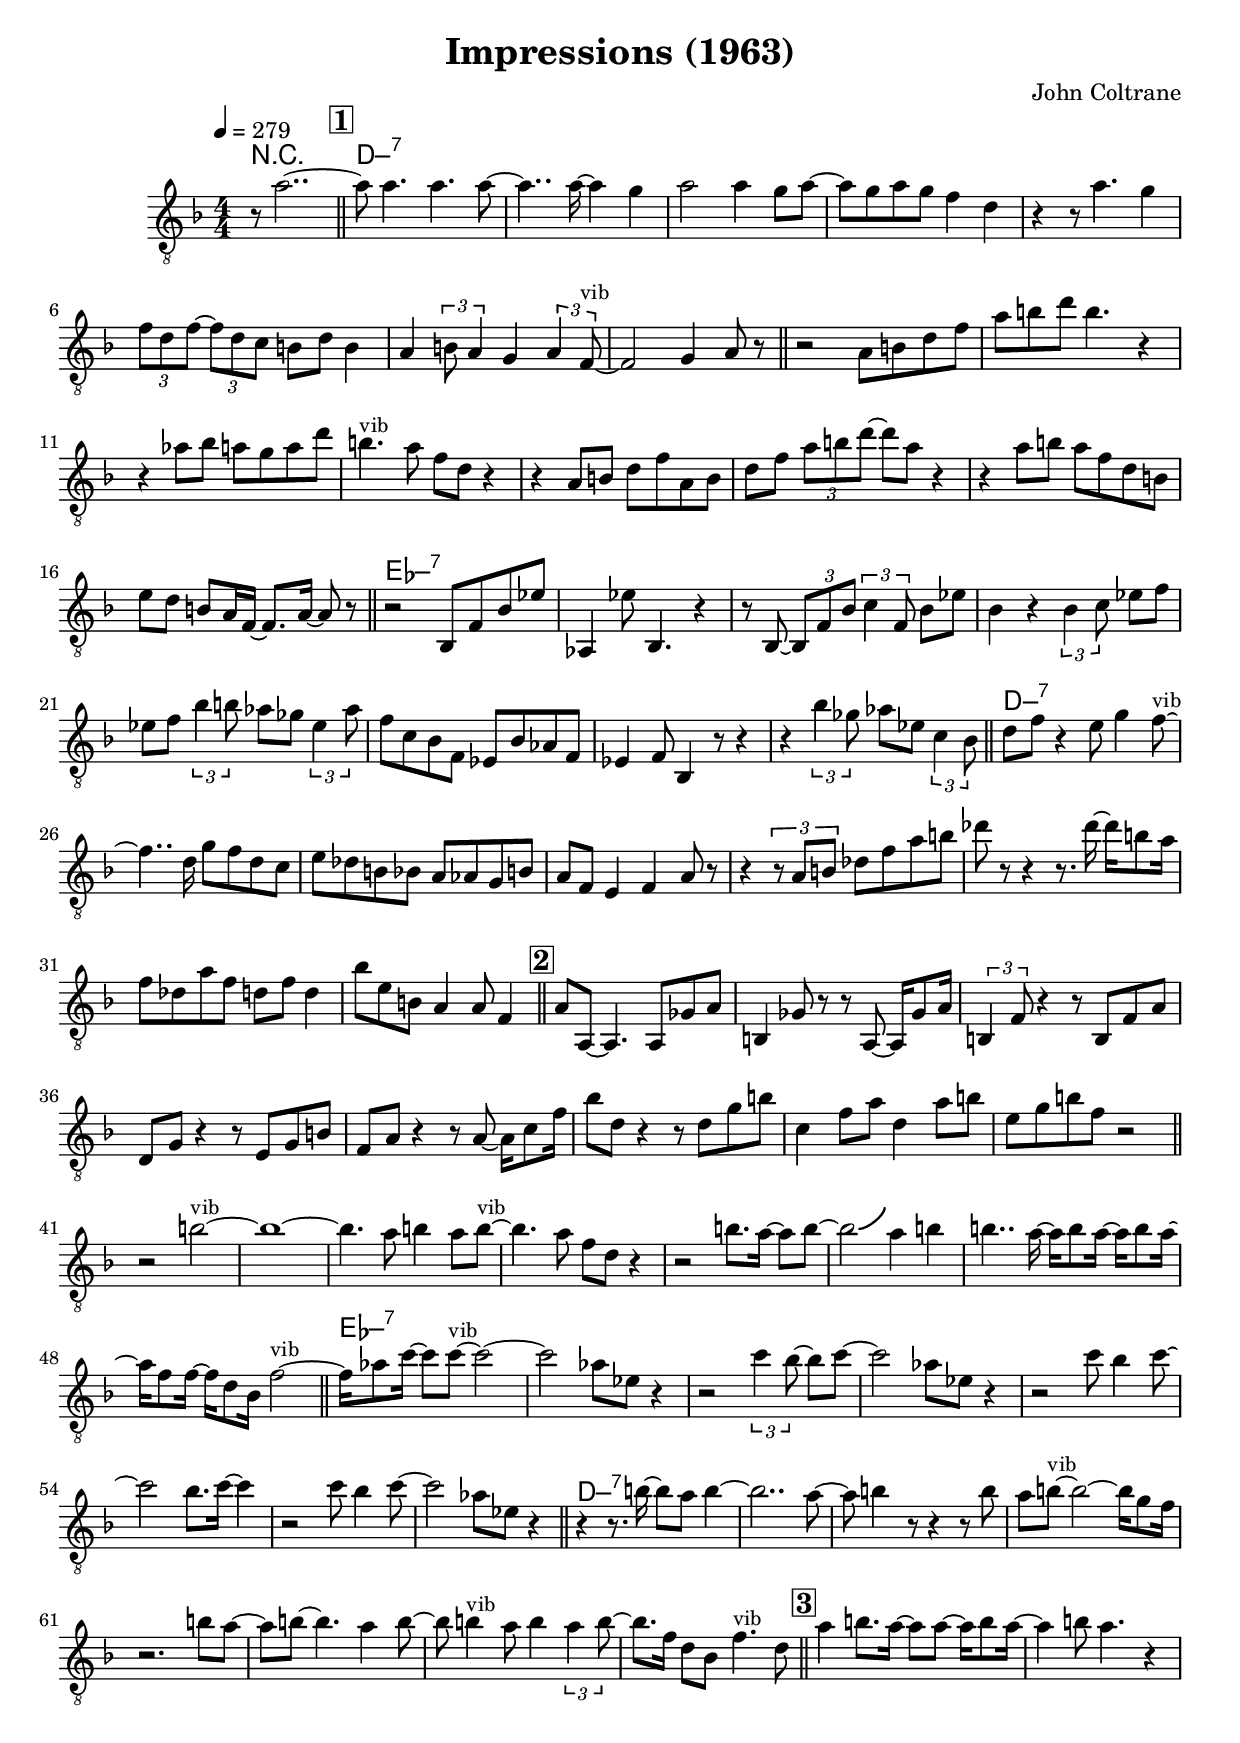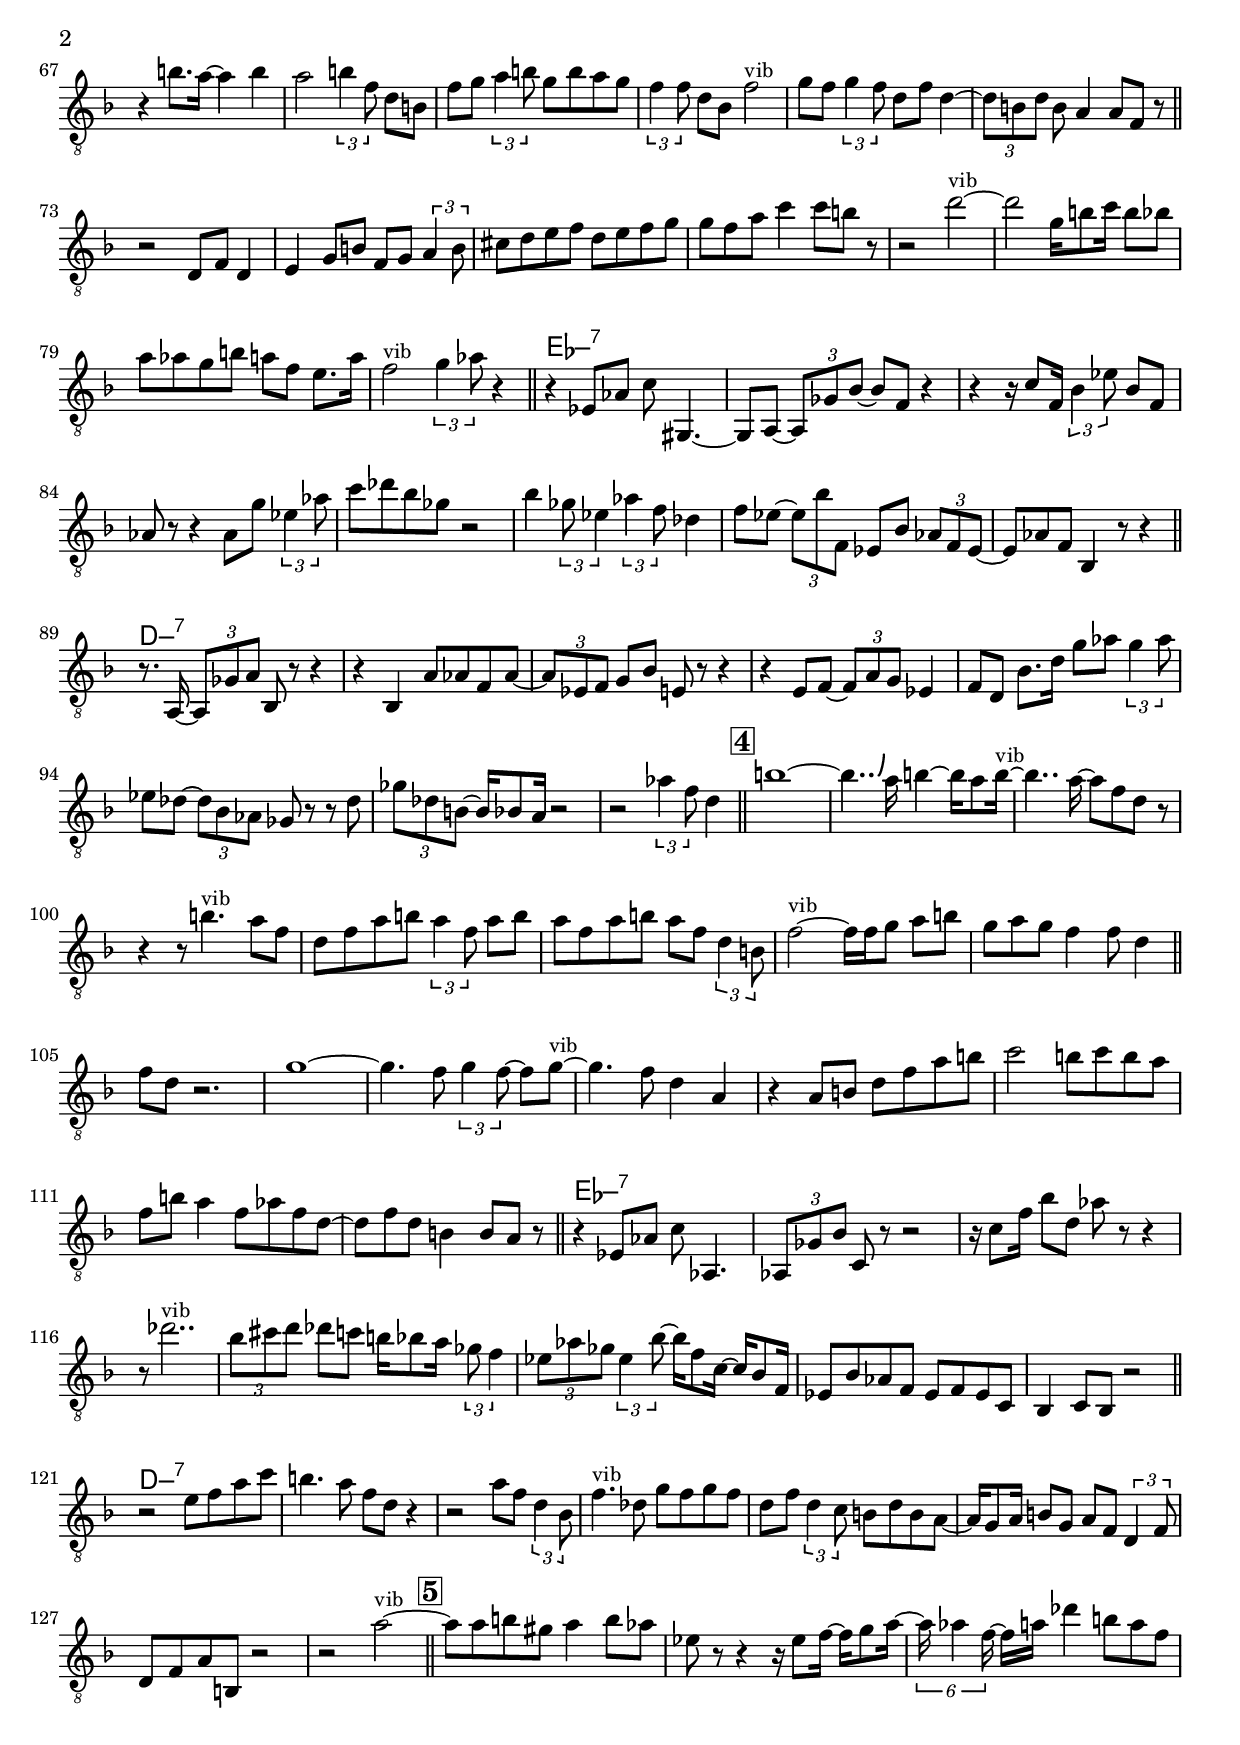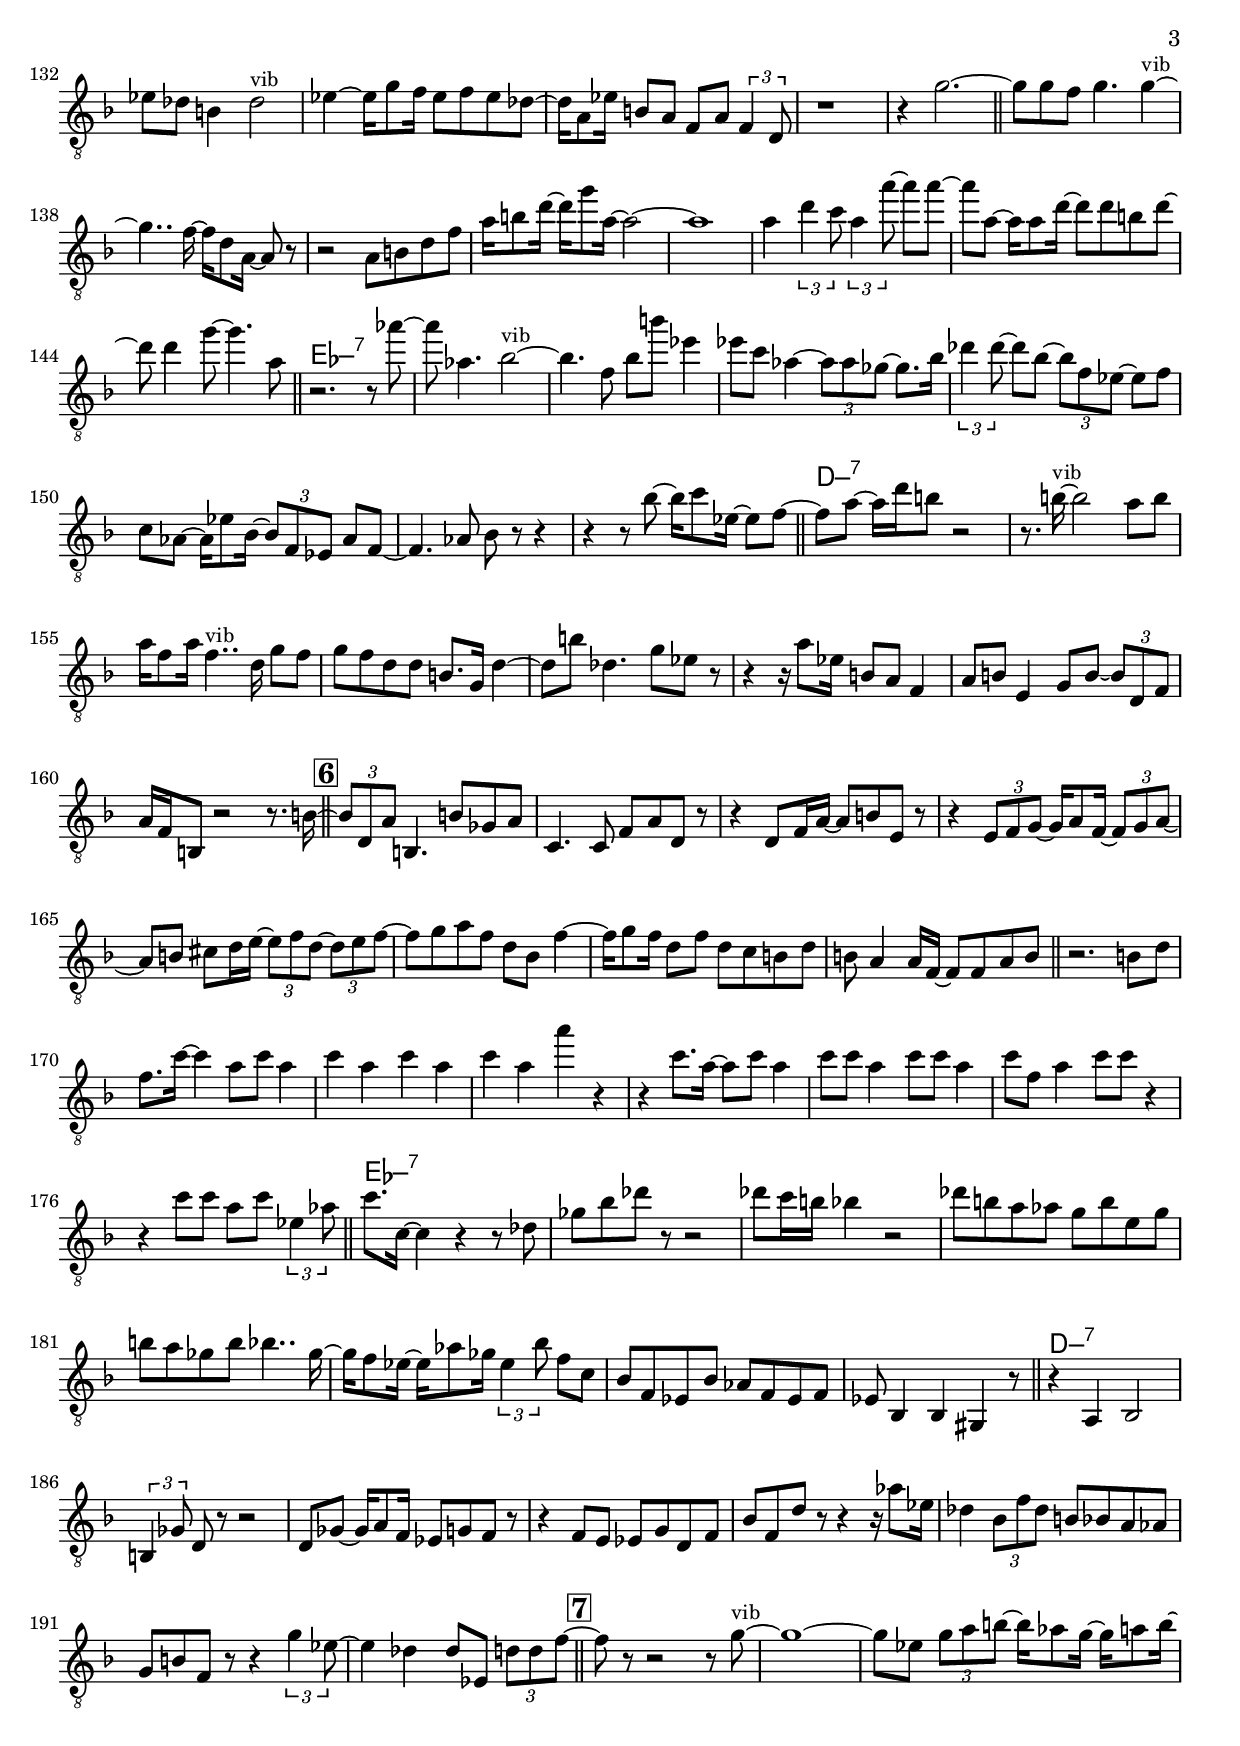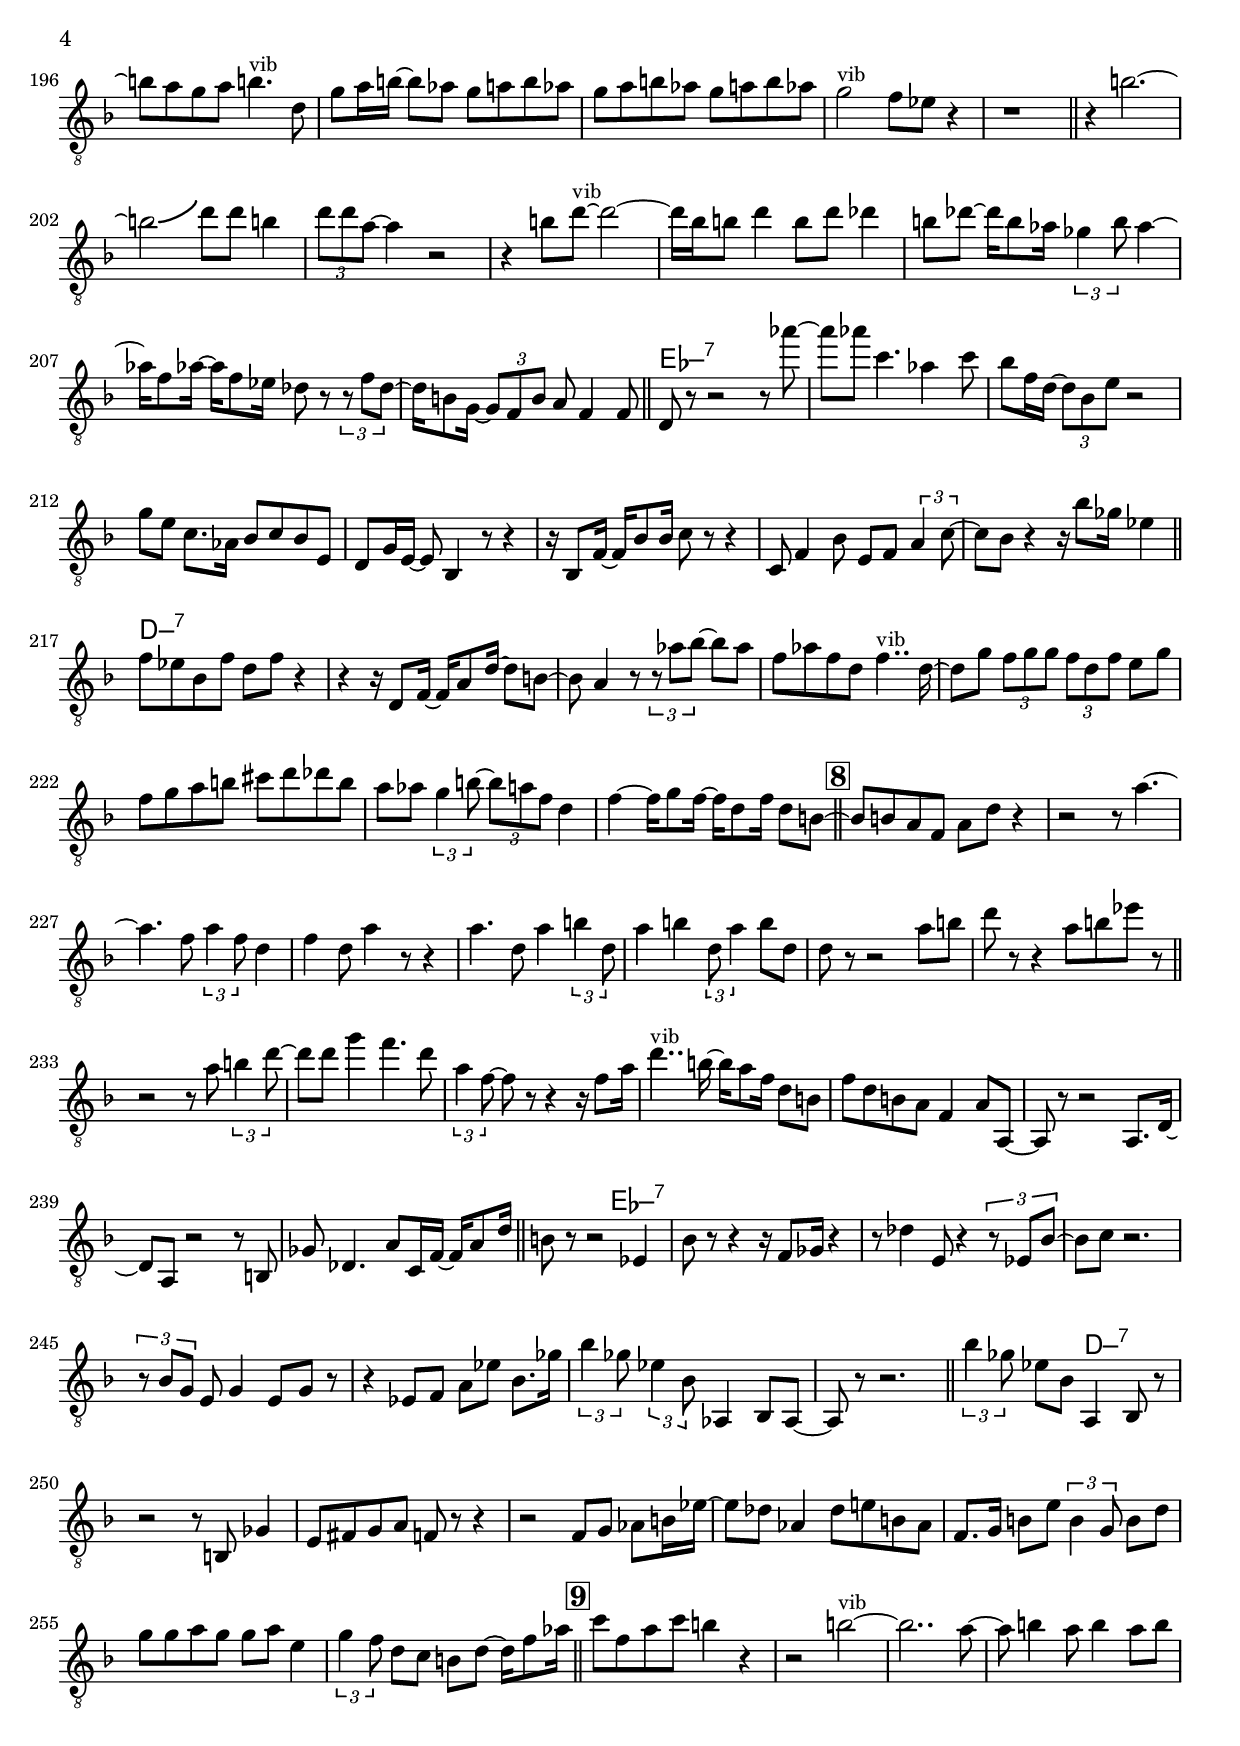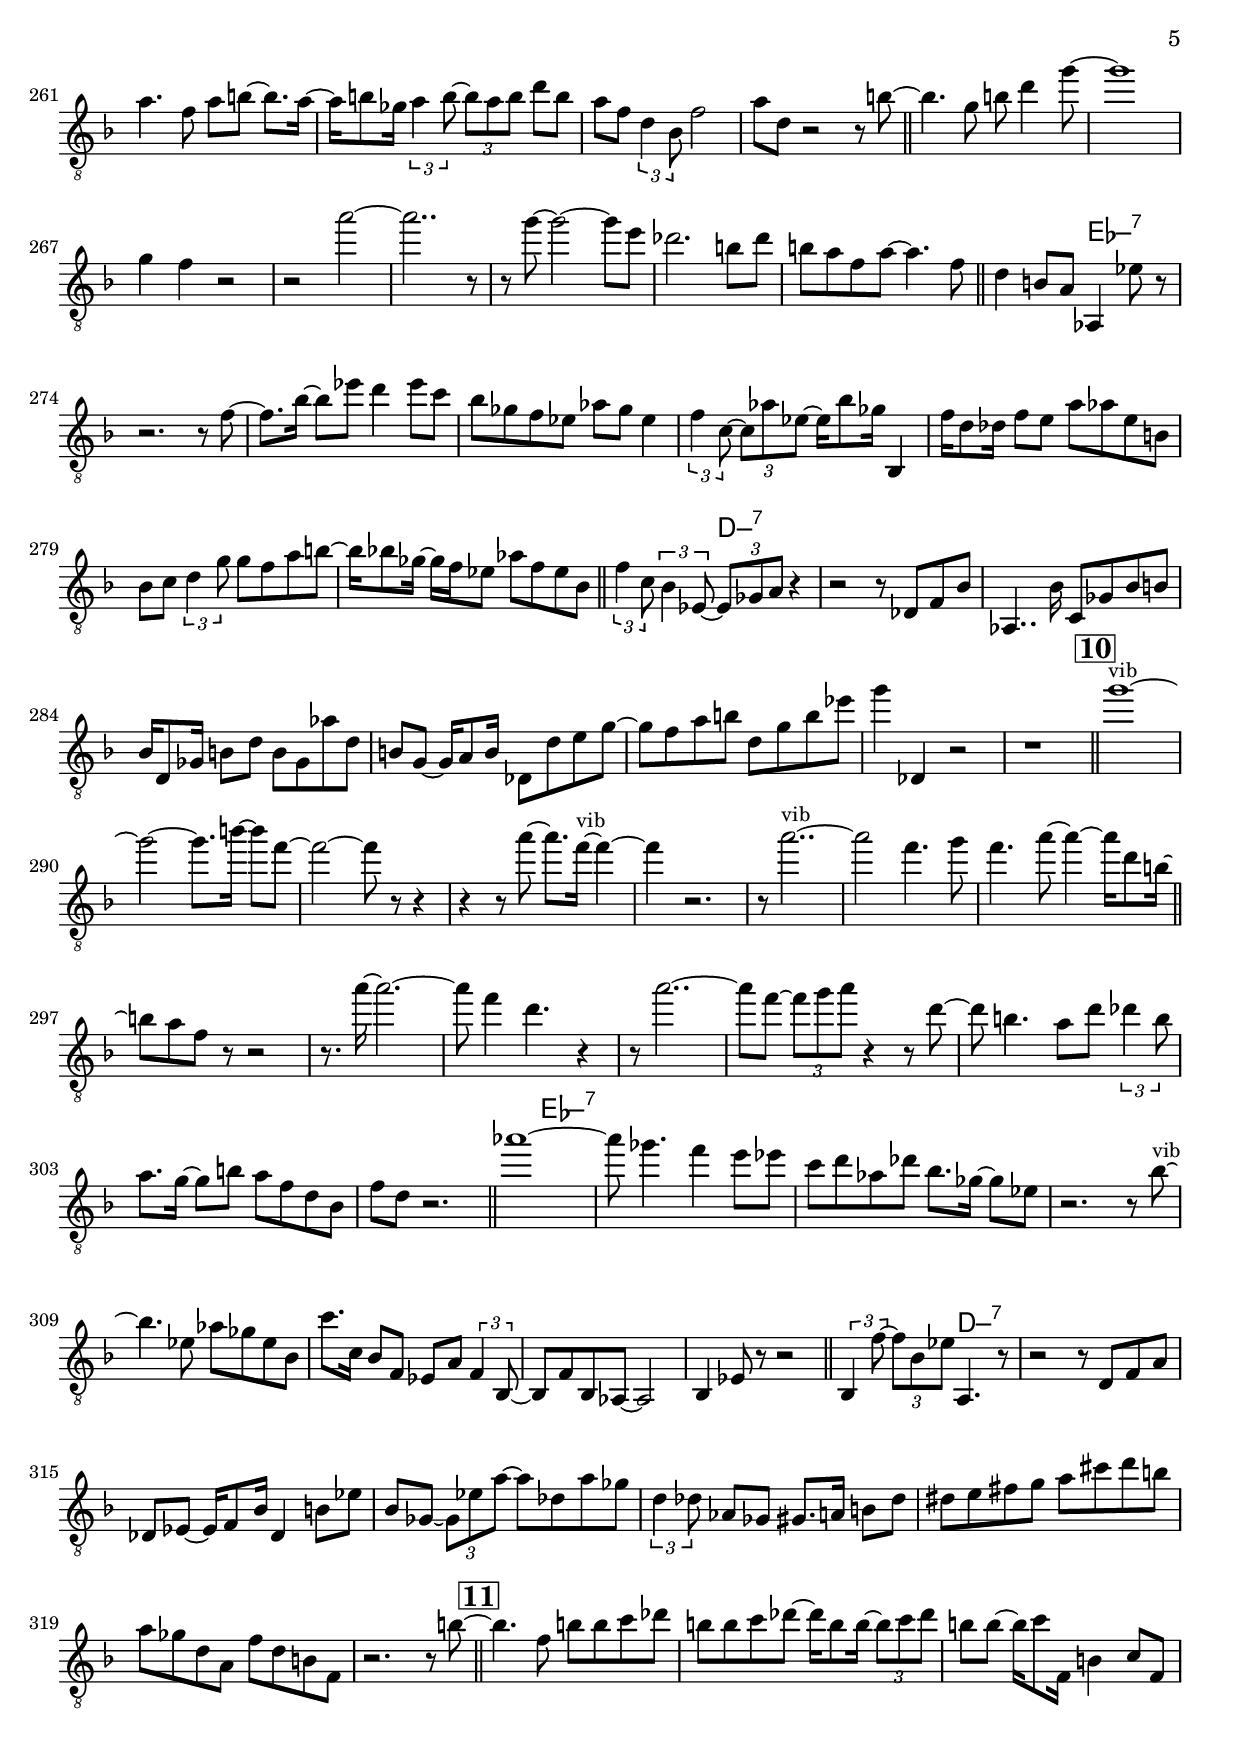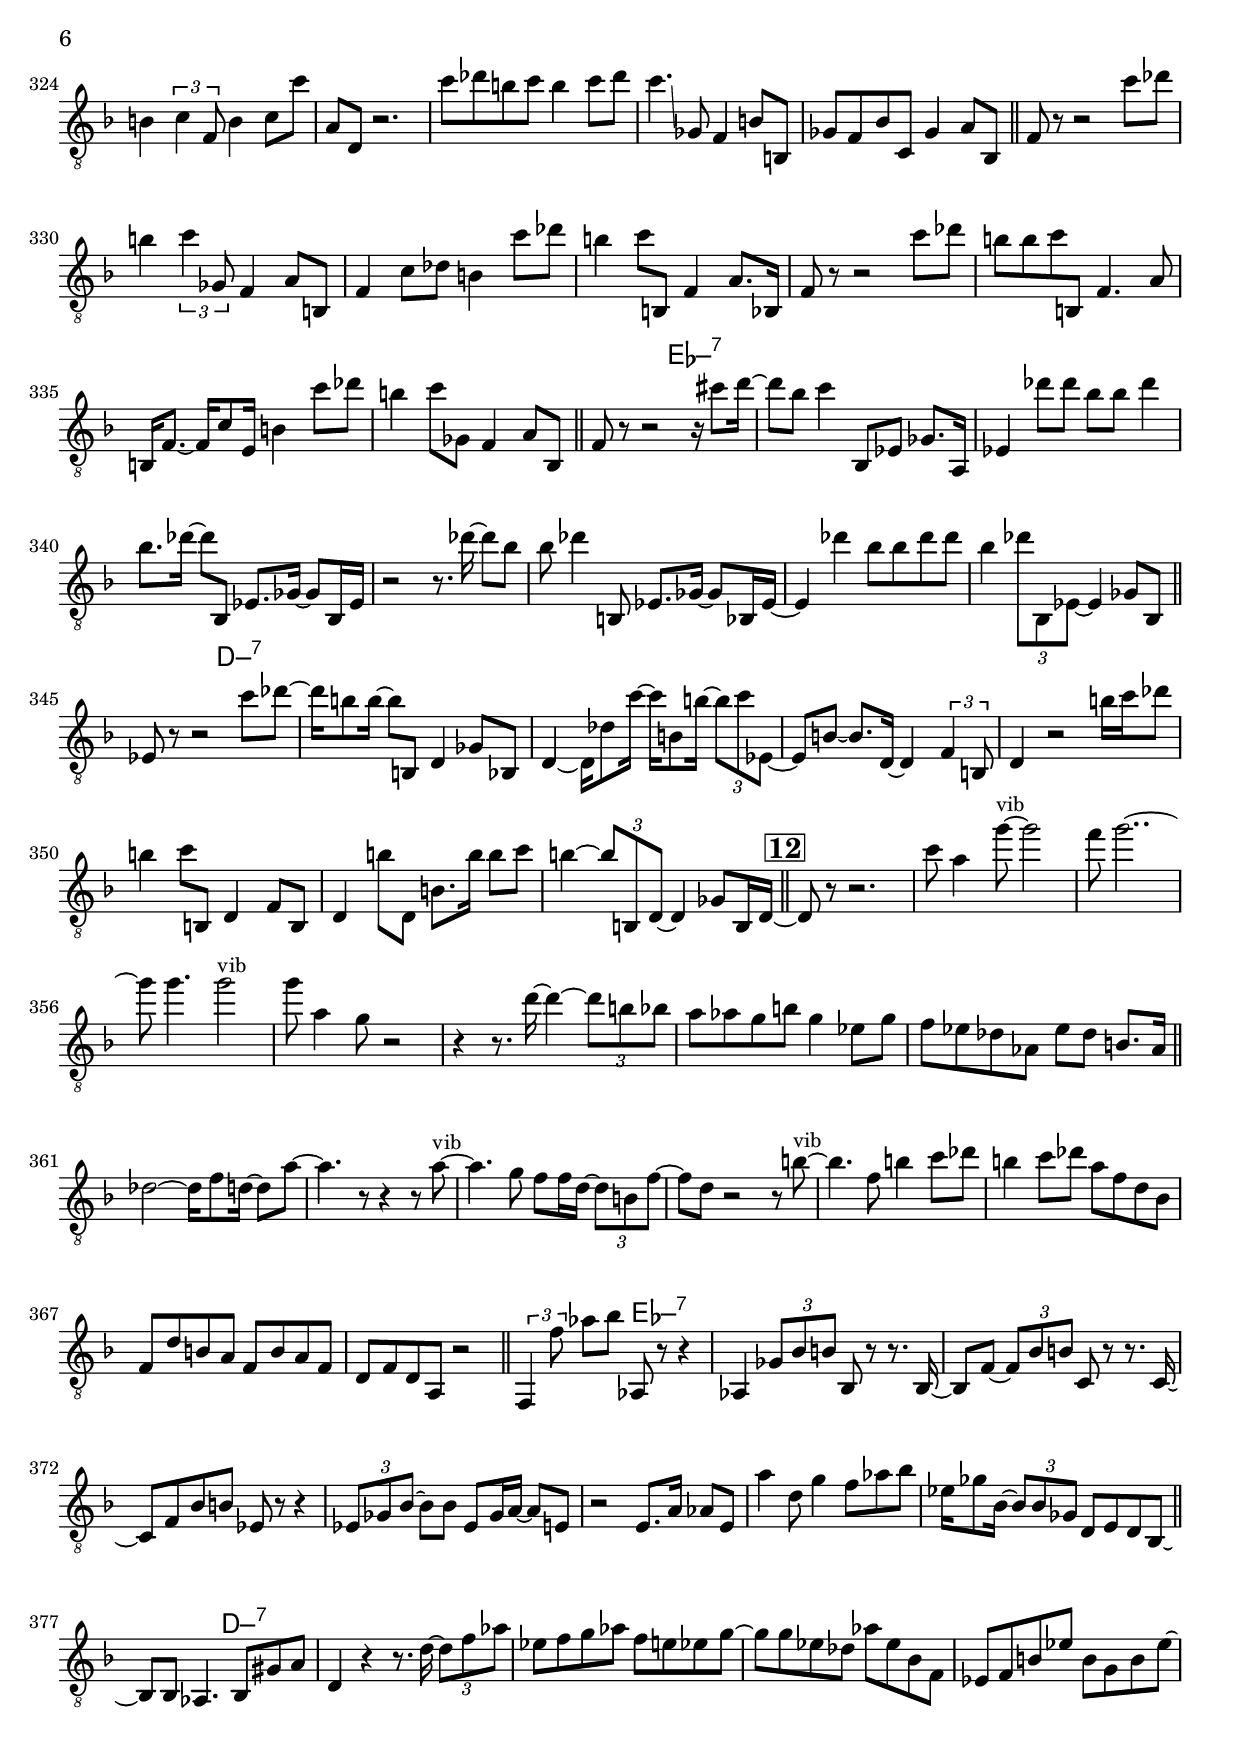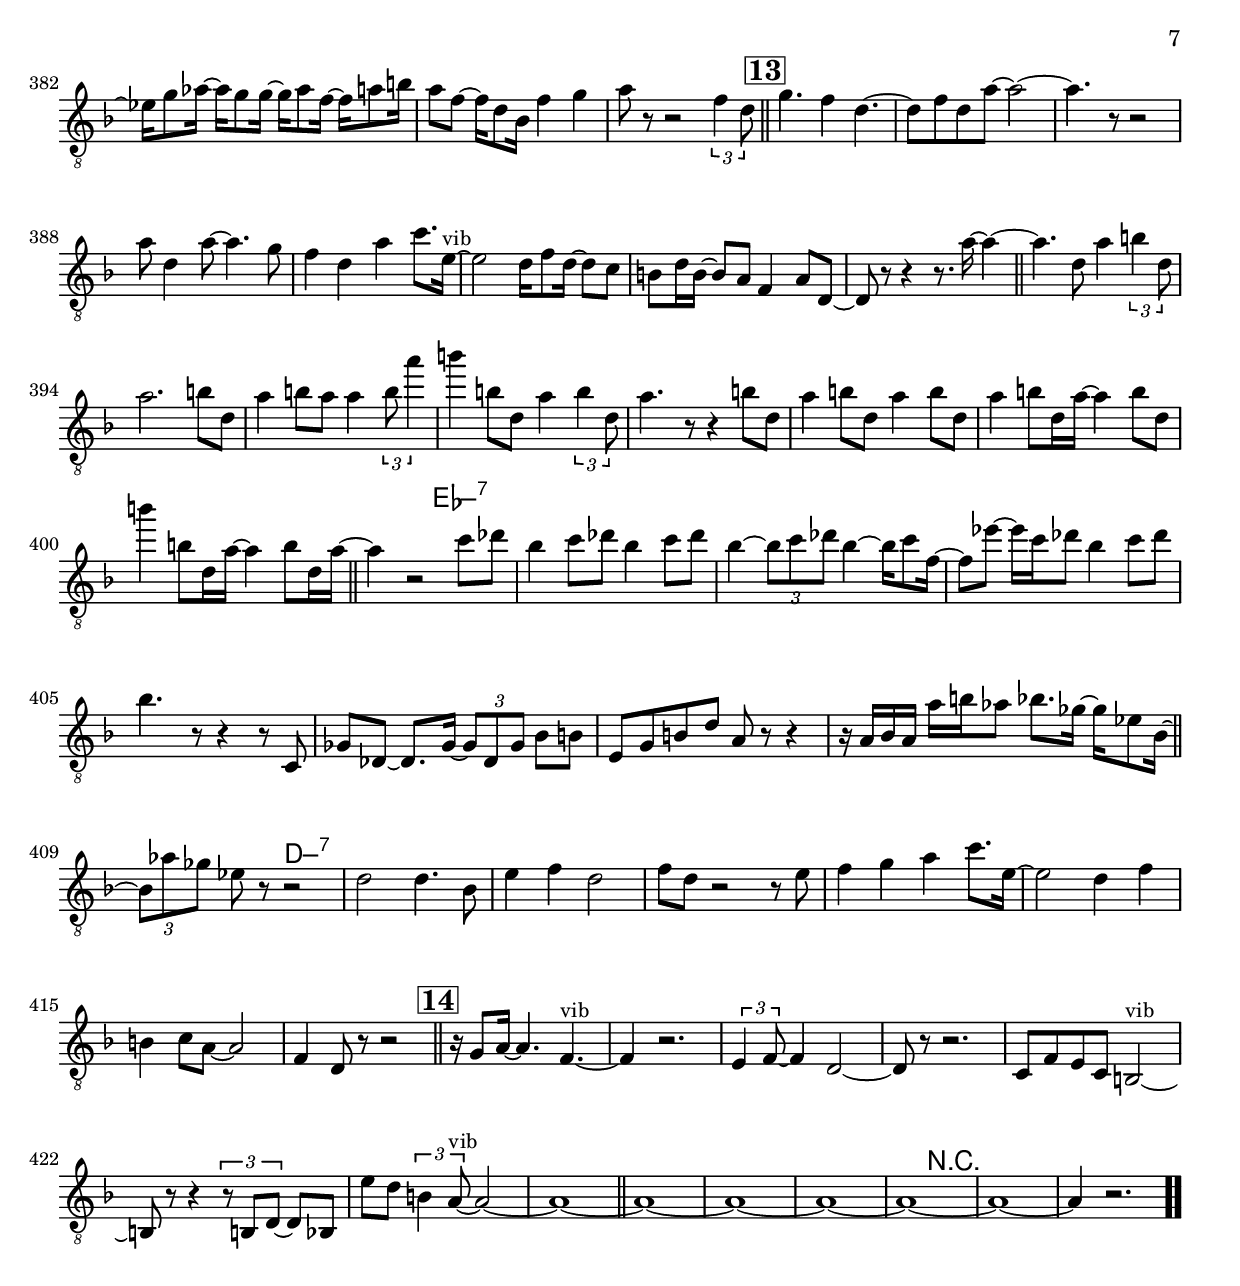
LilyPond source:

\version "2.13.2"

#(ly:set-option 'point-and-click #f)

\header {
  title = "Impressions (1963)"
  composer = "John Coltrane"
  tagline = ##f
}
global =
{
    \override Staff.TimeSignature #'style = #'()
    \time 4/4
    \clef "treble_8"
    \key d \minor
    \override Rest #'direction = #'0
    \override MultiMeasureRest #'staff-position = #0
}
\score
{
<<
    \transpose c' c'

    \new ChordNames { \chords {
      \set majorSevenSymbol = \markup { "maj7" }
      \set minorChordModifier = \markup { \char ##x2013 }
      | r1 
      | d1:min7 | s1 | s1 | s1 | s1 | s1 | s1 | s1 
      | s1 | s1 | s1 | s1 | s1 | s1 | s1 | s1 
      | es1:min7 | s1 | s1 | s1 | s1 | s1 | s1 | s1 
      | d1:min7 | s1 | s1 | s1 | s1 | s1 | s1 | s1 
      | s1 | s1 | s1 | s1 | s1 | s1 | s1 | s1 
      | s1 | s1 | s1 | s1 | s1 | s1 | s1 | s1 
      | es1:min7 | s1 | s1 | s1 | s1 | s1 | s1 | s1 
      | d1:min7 | s1 | s1 | s1 | s1 | s1 | s1 | s1 
      | s1 | s1 | s1 | s1 | s1 | s1 | s1 | s1 
      | s1 | s1 | s1 | s1 | s1 | s1 | s1 | s1 
      | es1:min7 | s1 | s1 | s1 | s1 | s1 | s1 | s1 
      | d1:min7 | s1 | s1 | s1 | s1 | s1 | s1 | s1 
      | s1 | s1 | s1 | s1 | s1 | s1 | s1 | s1 
      | s1 | s1 | s1 | s1 | s1 | s1 | s1 | s1 
      | es1:min7 | s1 | s1 | s1 | s1 | s1 | s1 | s1 
      | d1:min7 | s1 | s1 | s1 | s1 | s1 | s1 | s1 
      | s1 | s1 | s1 | s1 | s1 | s1 | s1 | s1 
      | s1 | s1 | s1 | s1 | s1 | s1 | s1 | s1 
      | es1:min7 | s1 | s1 | s1 | s1 | s1 | s1 | s1 
      | d1:min7 | s1 | s1 | s1 | s1 | s1 | s1 | s1 
      | s1 | s1 | s1 | s1 | s1 | s1 | s1 | s1 
      | s1 | s1 | s1 | s1 | s1 | s1 | s1 | s1 
      | es1:min7 | s1 | s1 | s1 | s1 | s1 | s1 | s1 
      | d1:min7 | s1 | s1 | s1 | s1 | s1 | s1 | s1 
      | s1 | s1 | s1 | s1 | s1 | s1 | s1 | s1 
      | s1 | s1 | s1 | s1 | s1 | s1 | s1 | s1 
      | es1:min7 | s1 | s1 | s1 | s1 | s1 | s1 | s1 
      | d1:min7 | s1 | s1 | s1 | s1 | s1 | s1 | s1 
      | s2 s2 | s1 | s1 | s1 | s1 | s1 | s1 | s1 
      | s2 s2 | s1 | s1 | s1 | s1 | s1 | s1 | s1 
      | s2 es2:min7 | s1 | s1 | s1 | s1 | s1 | s1 | s1 
      | s2 d2:min7 | s1 | s1 | s1 | s1 | s1 | s1 | s1 
      | s2 s2 | s1 | s1 | s1 | s1 | s1 | s1 | s1 
      | s2 s2 | s1 | s1 | s1 | s1 | s1 | s1 | s1 
      | s2 es2:min7 | s1 | s1 | s1 | s1 | s1 | s1 | s1 
      | s2 d2:min7 | s1 | s1 | s1 | s1 | s1 | s1 | s1 
      | s2 s2 | s1 | s1 | s1 | s1 | s1 | s1 | s1 
      | s2 s2 | s1 | s1 | s1 | s1 | s1 | s1 | s1 
      | s2 es2:min7 | s1 | s1 | s1 | s1 | s1 | s1 | s1 
      | s2 d2:min7 | s1 | s1 | s1 | s1 | s1 | s1 | s1 
      | s2 s2 | s1 | s1 | s1 | s1 | s1 | s1 | s1 
      | s2 s2 | s1 | s1 | s1 | s1 | s1 | s1 | s1 
      | s2 es2:min7 | s1 | s1 | s1 | s1 | s1 | s1 | s1 
      | s2 d2:min7 | s1 | s1 | s1 | s1 | s1 | s1 | s1 
      | s2 s2 | s1 | s1 | s1 | s1 | s1 | s1 | s1 
      | s2 s2 | s1 | s1 | s1 | s1 | s1 | s1 | s1 
      | s2 es2:min7 | s1 | s1 | s1 | s1 | s1 | s1 | s1 
      | s2 d2:min7 | s1 | s1 | s1 | s1 | s1 | s1 | s1 
      | s2 s2 | s1 | s1 | s1 | s1 | s1 | s1 | s1 
      | s2 s2 | s1 | s1 | s1 | s1 | s1 | s1 | s1 
      | s2 es2:min7 | s1 | s1 | s1 | s1 | s1 | s1 | s1 
      | s2 d2:min7 | s1 | s1 | s1 | s1 | s1 | s1 | s1 
      | s2 s2 | s1 | s1 | s1 | s1 | s1 | s1 | s1 
      | s2 s2 | s1 | s1 | s2 r2 | s2 s2 | s2 s2|
      }
      }

    \new Staff
    <<
    \transpose c' c'

    {
      \global
  		%\override Score.MetronomeMark #'transparent = ##t
  		%\override Score.MetronomeMark #'stencil = ##f
  		
  		\override HorizontalBracket #'direction = #UP
  		\override HorizontalBracket #'bracket-flare = #'(0 . 0)
  		
  		\override TextSpanner #'dash-fraction = #1.0
  		\override TextSpanner #'bound-details #'left #'text = \markup{ \concat{\draw-line #'(0 . -1.0) \draw-line #'(1.0 . 0) }}
  		\override TextSpanner #'bound-details #'right #'text = \markup{ \concat{ \draw-line #'(1.0 . 0) \draw-line #'(0 . -1.0) }}
          \set Score.markFormatter = #format-mark-box-numbers


      \tempo 4 = 279
      \set Score.currentBarNumber = #0
     
      | r8 a'2..~ 
      \bar "||" \mark \default a'8 a'4. a'4. a'8~ 
      | a'4.. a'16~ a'4 g'4 
      | a'2 a'4 g'8 a'8~ 
      | a'8 g'8 a'8 g'8 f'4 d'4 
      | r4 r8 a'4. g'4 
      | \tuplet 3/2 {f'8 d'8 f'8~} \tuplet 3/2 {f'8 d'8 c'8} b8 d'8 b4 
      | a4 \tuplet 3/2 {b8 a4} g4 \tuplet 3/2 {a4 f8~^\markup{\left-align \small vib}} 
      | f2 g4 a8 r8 
      \bar "||" r2 a8 b8 d'8 f'8 
      | a'8 b'8 d''8 b'4. r4 
      | r4 aes'8 bes'8 a'8 g'8 a'8 d''8 
      | b'4.^\markup{\left-align \small vib} a'8 f'8 d'8 r4 
      | r4 a8 b8 d'8 f'8 a8 b8 
      | d'8 f'8 \tuplet 3/2 {a'8 b'8 d''8~} d''8 a'8 r4 
      | r4 a'8 b'8 a'8 f'8 d'8 b8 
      | e'8 d'8 b8 a16 f16~ f8. a16~ a8 r8 
      \bar "||" r2 bes,8 f8 bes8 es'8 
      | aes,4 es'8 bes,4. r4 
      | r8 bes,8~ \tuplet 3/2 {bes,8 f8 bes8} \tuplet 3/2 {c'4 f8} bes8 es'8 
      | bes4 r4 \tuplet 3/2 {bes4 c'8} es'8 f'8 
      | es'8 f'8 \tuplet 3/2 {bes'4 b'8} aes'8 ges'8 \tuplet 3/2 {es'4 aes'8} 
      | f'8 c'8 bes8 f8 es8 bes8 aes8 f8 
      | es4 f8 bes,4 r8 r4 
      | r4 \tuplet 3/2 {bes'4 ges'8} aes'8 es'8 \tuplet 3/2 {c'4 bes8} 
      \bar "||" d'8 f'8 r4 e'8 g'4 f'8~^\markup{\left-align \small vib} 
      | f'4.. d'16 g'8 f'8 d'8 c'8 
      | e'8 des'8 b8 bes8 a8 aes8 g8 b8 
      | a8 f8 e4 f4 a8 r8 
      | r4 \tuplet 3/2 {r8 a8 b8} des'8 f'8 a'8 b'8 
      | des''8 r8 r4 r8. des''16~ des''16 b'8 a'16 
      | f'8 des'8 a'8 f'8 d'8 f'8 d'4 
      | bes'8 e'8 b8 a4 a8 f4 
      \bar "||" \mark \default a8 a,8~ a,4. a,8 ges8 a8 
      | b,4 ges8 r8 r8 a,8~ a,16 ges8 a16 
      | \tuplet 3/2 {b,4 f8} r4 r8 b,8 f8 a8 
      | d8 g8 r4 r8 e8 g8 b8 
      | f8 a8 r4 r8 a8~ a16 c'8 f'16 
      | bes'8 d'8 r4 r8 d'8 g'8 b'8 
      | c'4 f'8 a'8 d'4 a'8 b'8 
      | e'8 g'8 b'8 f'8 r2 
      \bar "||" r2 b'2~^\markup{\left-align \small vib} 
      | b'1~ 
      | b'4. a'8 b'4 a'8 b'8~^\markup{\left-align \small vib} 
      | b'4. a'8 f'8 d'8 r4 
      | r2 b'8. a'16~ a'8 b'8~ 
      | b'2\bendAfter #+4  a'4 b'4 
      | b'4.. a'16~ a'16 b'8 a'16~ a'16 b'8 a'16~ 
      | a'16 f'8 f'16~ f'16 d'8 bes16 f'2~^\markup{\left-align \small vib} 
      \bar "||" f'16 aes'8 c''16~ c''8 c''8~^\markup{\left-align \small vib} c''2~ 
      | c''2 aes'8 es'8 r4 
      | r2 \tuplet 3/2 {c''4 bes'8~} bes'8 c''8~ 
      | c''2 aes'8 es'8 r4 
      | r2 c''8 bes'4 c''8~ 
      | c''2 bes'8. c''16~ c''4 
      | r2 c''8 bes'4 c''8~ 
      | c''2 aes'8 es'8 r4 
      \bar "||" r4 r8. b'16~ b'8 a'8 b'4~ 
      | b'2.. a'8~ 
      | a'8 b'4 r8 r4 r8 b'8 
      | a'8 b'8~^\markup{\left-align \small vib} b'2~ b'16 g'8 f'16 
      | r2. b'8 a'8~ 
      | a'8 b'8~ b'4. a'4 b'8~ 
      | b'8 b'4^\markup{\left-align \small vib} a'8 b'4 \tuplet 3/2 {a'4 b'8~} 
      | b'8. f'16 d'8 bes8 f'4.^\markup{\left-align \small vib} d'8 
      \bar "||" \mark \default a'4 b'8. a'16~ a'8 a'8~ a'16 b'8 a'16~ 
      | a'4 b'8 a'4. r4 
      | r4 b'8. a'16~ a'4 b'4 
      | a'2 \tuplet 3/2 {b'4 f'8} d'8 b8 
      | f'8 g'8 \tuplet 3/2 {a'4 b'8} g'8 b'8 a'8 g'8 
      | \tuplet 3/2 {f'4 f'8} d'8 bes8 f'2^\markup{\left-align \small vib} 
      | g'8 f'8 \tuplet 3/2 {g'4 f'8} d'8 f'8 d'4~ 
      | \tuplet 3/2 {d'8 b8 d'8} b8 a4 a8 f8 r8 
      \bar "||" r2 d8 f8 d4 
      | e4 g8 b8 f8 g8 \tuplet 3/2 {a4 b8} 
      | cis'8 d'8 e'8 f'8 d'8 e'8 f'8 g'8 
      | g'8 f'8 a'8 c''4 c''8 b'8 r8 
      | r2 d''2~^\markup{\left-align \small vib} 
      | d''2 g'16 b'8 c''16 b'8 bes'8 
      | a'8 aes'8 g'8 b'8 a'8 f'8 e'8. a'16 
      | f'2^\markup{\left-align \small vib} \tuplet 3/2 {g'4 aes'8} r4 
      \bar "||" r4 es8 aes8 c'8 gis,4.~ 
      | gis,8 a,8~ \tuplet 3/2 {a,8 ges8 bes8~} bes8 f8 r4 
      | r4 r16 c'8 f16 \tuplet 3/2 {bes4 es'8} bes8 f8 
      | aes8 r8 r4 aes8 g'8 \tuplet 3/2 {es'4 aes'8} 
      | c''8 des''8 bes'8 ges'8 r2 
      | bes'4 \tuplet 3/2 {ges'8 es'4} \tuplet 3/2 {aes'4 f'8} des'4 
      | f'8 es'8~ \tuplet 3/2 {es'8 bes'8 f8} es8 bes8 \tuplet 3/2 {aes8 f8 es8~} 
      | es8 aes8 f8 bes,4 r8 r4 
      \bar "||" r8. a,16~ \tuplet 3/2 {a,8 ges8 a8} bes,8 r8 r4 
      | r4 bes,4 a8 aes8 f8 aes8~ 
      | \tuplet 3/2 {aes8 es8 f8} g8 bes8 e8 r8 r4 
      | r4 e8 f8~ \tuplet 3/2 {f8 a8 g8} es4 
      | f8 d8 bes8. d'16 g'8 aes'8 \tuplet 3/2 {g'4 aes'8} 
      | es'8 des'8~ \tuplet 3/2 {des'8 bes8 aes8} ges8 r8 r8 des'8 
      | \tuplet 3/2 {ges'8 des'8 b8~} b16 bes8 a16 r2 
      | r2 \tuplet 3/2 {aes'4 f'8} d'4 
      \bar "||" \mark \default b'1~ 
      | b'4..\bendAfter #+4  a'16 b'4~ b'16 a'8 b'16~^\markup{\left-align \small vib} 
      | b'4.. a'16~ a'8 f'8 d'8 r8 
      | r4 r8 b'4.^\markup{\left-align \small vib} a'8 f'8 
      | d'8 f'8 a'8 b'8 \tuplet 3/2 {a'4 f'8} a'8 b'8 
      | a'8 f'8 a'8 b'8 a'8 f'8 \tuplet 3/2 {d'4 b8} 
      | f'2~^\markup{\left-align \small vib} f'16 f'16 g'8 a'8 b'8 
      | g'8 a'8 g'8 f'4 f'8 d'4 
      \bar "||" f'8 d'8 r2. 
      | g'1~ 
      | g'4. f'8 \tuplet 3/2 {g'4 f'8~} f'8 g'8~^\markup{\left-align \small vib} 
      | g'4. f'8 d'4 a4 
      | r4 a8 b8 d'8 f'8 a'8 b'8 
      | c''2 b'8 c''8 b'8 a'8 
      | f'8 b'8 a'4 f'8 aes'8 f'8 d'8~ 
      | d'8 f'8 d'8 b4 b8 a8 r8 
      \bar "||" r4 es8 aes8 c'8 aes,4. 
      | \tuplet 3/2 {aes,8 ges8 bes8} c8 r8 r2 
      | r16 c'8 f'16 bes'8 d'8 aes'8 r8 r4 
      | r8 des''2..^\markup{\left-align \small vib} 
      | \tuplet 3/2 {bes'8 cis''8 d''8} des''8 c''8 b'16 bes'8 a'16 \tuplet 3/2 {ges'8 f'4} 
      | \tuplet 3/2 {es'8 aes'8 ges'8} \tuplet 3/2 {es'4 bes'8~} bes'16 f'8 c'16~ c'16 bes8 f16 
      | es8 bes8 aes8 f8 es8 f8 es8 c8 
      | bes,4 c8 bes,8 r2 
      \bar "||" r2 e'8 f'8 a'8 c''8 
      | b'4. a'8 f'8 d'8 r4 
      | r2 a'8 f'8 \tuplet 3/2 {d'4 bes8} 
      | f'4.^\markup{\left-align \small vib} des'8 g'8 f'8 g'8 f'8 
      | d'8 f'8 \tuplet 3/2 {d'4 c'8} b8 d'8 b8 a8~ 
      | a16 g8 a16 b8 g8 a8 f8 \tuplet 3/2 {d4 f8} 
      | d8 f8 a8 b,8 r2 
      | r2 a'2~^\markup{\left-align \small vib} 
      \bar "||" \mark \default a'8 a'8 b'8 gis'8 a'4 b'8 aes'8 
      | es'8 r8 r4 r16 es'8 f'16~ f'16 g'8 a'16~ 
      | \tuplet 6/4 {a'16 aes'4 f'16~} f'16 a'16 des''4 b'8 a'8 f'8 
      | es'8 des'8 b4 des'2^\markup{\left-align \small vib} 
      | es'4~ es'16 g'8 f'16 es'8 f'8 es'8 des'8~ 
      | des'16 a8 es'16 b8 a8 f8 a8 \tuplet 3/2 {f4 d8} 
      | r1 
      | r4 g'2.~ 
      \bar "||" g'8 g'8 f'8 g'4. g'4~^\markup{\left-align \small vib} 
      | g'4.. f'16~ f'16 d'8 a16~ a8 r8 
      | r2 a8 b8 d'8 f'8 
      | a'16 b'8 d''16~ d''16 g''8 a'16~ a'2~ 
      | a'1 
      | a'4 \tuplet 3/2 {d''4 c''8} \tuplet 3/2 {a'4 a''8~} a''8 a''8~ 
      | a''8 a'8~ a'16 a'8 d''16~ d''8 d''8 b'8 d''8~ 
      | d''8 d''4 g''8~ g''4. a'8 
      \bar "||" r2. r8 aes''8~ 
      | aes''8 aes'4. bes'2~^\markup{\left-align \small vib} 
      | bes'4. f'8 bes'8 b''8 es''4 
      | es''8 c''8 aes'4~ \tuplet 3/2 {aes'8 aes'8 ges'8~} ges'8. bes'16 
      | \tuplet 3/2 {des''4 des''8~} des''8 bes'8~ \tuplet 3/2 {bes'8 f'8 es'8~} es'8 f'8 
      | c'8 aes8~ aes16 es'8 bes16~ \tuplet 3/2 {bes8 f8 es8} aes8 f8~ 
      | f4. aes8 bes8 r8 r4 
      | r4 r8 bes'8~ bes'16 c''8 es'16~ es'8 f'8~ 
      \bar "||" f'8 a'8~ a'16 d''16 b'8 r2 
      | r8. b'16~^\markup{\left-align \small vib} b'2 a'8 b'8 
      | a'16 f'8 a'16 f'4..^\markup{\left-align \small vib} d'16 g'8 f'8 
      | g'8 f'8 d'8 d'8 b8. g16 d'4~ 
      | d'8 b'8 des'4. g'8 es'8 r8 
      | r4 r16 a'8 es'16 b8 a8 f4 
      | a8 b8 e4 g8 b8~ \tuplet 3/2 {b8 d8 f8} 
      | a16 f16 b,8 r2 r8. b16~ 
      \bar "||" \mark \default \tuplet 3/2 {b8 d8 a8} b,4. b8 ges8 a8 
      | c4. c8 f8 a8 d8 r8 
      | r4 d8 f16 a16~ a8 b8 e8 r8 
      | r4 \tuplet 3/2 {e8 f8 g8~} g16 a8 f16~ \tuplet 3/2 {f8 g8 a8~} 
      | a8 b8 cis'8 d'16 e'16~ \tuplet 3/2 {e'8 f'8 d'8~} \tuplet 3/2 {d'8 e'8 f'8~} 
      | f'8 g'8 a'8 f'8 d'8 bes8 f'4~ 
      | f'16 g'8 f'16 d'8 f'8 d'8 c'8 b8 d'8 
      | b8 a4 a16 f16~ f8 f8 a8 b8 
      \bar "||" r2. b8 d'8 
      | f'8. c''16~ c''4 a'8 c''8 a'4 
      | c''4 a'4 c''4 a'4 
      | c''4 a'4 a''4 r4 
      | r4 c''8. a'16~ a'8 c''8 a'4 
      | c''8 c''8 a'4 c''8 c''8 a'4 
      | c''8 f'8 a'4 c''8 c''8 r4 
      | r4 c''8 c''8 a'8 c''8 \tuplet 3/2 {es'4 aes'8} 
      \bar "||" c''8. c'16~ c'4 r4 r8 des'8 
      | ges'8 bes'8 des''8 r8 r2 
      | des''8 c''16 b'16 bes'4 r2 
      | des''8 b'8 a'8 aes'8 g'8 b'8 e'8 g'8 
      | b'8 a'8 ges'8 b'8 bes'4.. ges'16~ 
      | ges'16 f'8 es'16~ es'16 aes'8 ges'16 \tuplet 3/2 {es'4 bes'8} f'8 c'8 
      | bes8 f8 es8 bes8 aes8 f8 es8 f8 
      | es8 bes,4 bes,4 gis,4 r8 
      \bar "||" r4 a,4 bes,2 
      | \tuplet 3/2 {b,4 ges8} d8 r8 r2 
      | d8 ges8~ ges16 a8 f16 es8 g8 f8 r8 
      | r4 f8 e8 es8 g8 d8 f8 
      | bes8 f8 d'8 r8 r4 r16 aes'8 es'16 
      | des'4 \tuplet 3/2 {bes8 f'8 des'8} b8 bes8 a8 aes8 
      | g8 b8 f8 r8 r4 \tuplet 3/2 {g'4 es'8~} 
      | es'4 des'4 des'8 es8 \tuplet 3/2 {d'8 d'8 f'8~} 
      \bar "||" \mark \default f'8 r8 r2 r8 g'8~^\markup{\left-align \small vib} 
      | g'1~ 
      | g'8 es'8 \tuplet 3/2 {g'8 a'8 b'8~} b'16 aes'8 g'16~ g'16 a'8 b'16~ 
      | b'8 a'8 g'8 a'8 b'4.^\markup{\left-align \small vib} d'8 
      | g'8 a'16 b'16~ b'8 aes'8 g'8 a'8 b'8 aes'8 
      | g'8 a'8 b'8 aes'8 g'8 a'8 b'8 aes'8 
      | g'2^\markup{\left-align \small vib} f'8 es'8 r4 
      | r1 
      \bar "||" r4 b'2.~ 
      | b'2\bendAfter #+4  d''8 d''8 b'4 
      | \tuplet 3/2 {d''8 d''8 a'8~} a'4 r2 
      | r4 b'8 d''8~^\markup{\left-align \small vib} d''2~ 
      | d''16 bes'16 b'8 d''4 b'8 d''8 des''4 
      | b'8 des''8~ des''16 b'8 aes'16 \tuplet 3/2 {ges'4 b'8} aes'4~ 
      | aes'16 f'8 aes'16~ aes'16 f'8 es'16 des'8 r8 \tuplet 3/2 {r8 f'8 des'8~} 
      | des'16 b8 g16~ \tuplet 3/2 {g8 f8 b8} a8 f4 f8 
      \bar "||" d8 r8 r2 r8 aes''8~ 
      | aes''8 aes''8 c''4. aes'4 c''8 
      | bes'8 f'16 d'16~ \tuplet 3/2 {d'8 bes8 e'8} r2 
      | g'8 e'8 c'8. aes16 bes8 c'8 bes8 e8 
      | d8 g16 e16~ e8 bes,4 r8 r4 
      | r16 bes,8 f16~ f16 bes8 bes16 c'8 r8 r4 
      | c8 f4 bes8 e8 f8 \tuplet 3/2 {a4 c'8~} 
      | c'8 bes8 r4 r16 bes'8 ges'16 es'4 
      \bar "||" f'8 es'8 bes8 f'8 d'8 f'8 r4 
      | r4 r16 d8 f16~ f16 a8 d'16~ d'8 b8~ 
      | b8 a4 r8 \tuplet 3/2 {r8 aes'8 bes'8~} bes'8 aes'8 
      | f'8 aes'8 f'8 d'8 f'4..^\markup{\left-align \small vib} d'16~ 
      | d'8 g'8 \tuplet 3/2 {f'8 g'8 g'8} \tuplet 3/2 {f'8 d'8 f'8} e'8 g'8 
      | f'8 g'8 a'8 b'8 cis''8 d''8 des''8 b'8 
      | a'8 aes'8 \tuplet 3/2 {g'4 b'8~} \tuplet 3/2 {b'8 a'8 f'8} d'4 
      | f'4~ f'16 g'8 f'16~ f'16 d'8 f'16 d'8 b8~ 
      \bar "||" \mark \default b8 b8 a8 f8 a8 d'8 r4 
      | r2 r8 a'4.~ 
      | a'4. f'8 \tuplet 3/2 {a'4 f'8} d'4 
      | f'4 d'8 a'4 r8 r4 
      | a'4. d'8 a'4 \tuplet 3/2 {b'4 d'8} 
      | a'4 b'4 \tuplet 3/2 {d'8 a'4} b'8 d'8 
      | d'8 r8 r2 a'8 b'8 
      | d''8 r8 r4 a'8 b'8 es''8 r8 
      \bar "||" r2 r8 a'8 \tuplet 3/2 {b'4 d''8~} 
      | d''8 d''8 g''4 f''4. d''8 
      | \tuplet 3/2 {a'4 f'8~} f'8 r8 r4 r16 f'8 a'16 
      | d''4..^\markup{\left-align \small vib} b'16~ b'16 a'8 f'16 d'8 b8 
      | f'8 d'8 b8 a8 f4 a8 a,8~ 
      | a,8 r8 r2 a,8. d16~ 
      | d8 a,8 r2 r8 b,8 
      | ges8 des4. a8 c16 f16~ f16 a8 d'16 
      \bar "||" b8 r8 r2 es4 
      | bes8 r8 r4 r16 f8 ges16 r4 
      | r8 des'4 e8 r4 \tuplet 3/2 {r8 es8 bes8~} 
      | bes8 c'8 r2. 
      | \tuplet 3/2 {r8 bes8 g8} e8 g4 e8 g8 r8 
      | r4 es8 f8 a8 es'8 bes8. ges'16 
      | \tuplet 3/2 {bes'4 ges'8} \tuplet 3/2 {es'4 bes8} aes,4 bes,8 aes,8~ 
      | aes,8 r8 r2. 
      \bar "||" \tuplet 3/2 {bes'4 ges'8} es'8 bes8 a,4 bes,8 r8 
      | r2 r8 b,8 ges4 
      | e8 fis8 g8 a8 f8 r8 r4 
      | r2 f8 g8 aes8 b16 es'16~ 
      | es'8 des'8 aes4 des'8 e'8 b8 aes8 
      | f8. g16 b8 e'8 \tuplet 3/2 {b4 g8} b8 d'8 
      | g'8 g'8 a'8 g'8 g'8 a'8 e'4 
      | \tuplet 3/2 {g'4 f'8} d'8 c'8 b8 d'8~ d'16 f'8 aes'16 
      \bar "||" \mark \default c''8 f'8 a'8 c''8 b'4 r4 
      | r2 b'2~^\markup{\left-align \small vib} 
      | b'2.. a'8~ 
      | a'8 b'4 a'8 b'4 a'8 b'8 
      | a'4. f'8 a'8 b'8~ b'8. a'16~ 
      | a'16 b'8 ges'16 \tuplet 3/2 {a'4 b'8~} \tuplet 3/2 {b'8 a'8 b'8} d''8 b'8 
      | a'8 f'8 \tuplet 3/2 {d'4 bes8} f'2 
      | a'8 d'8 r2 r8 b'8~ 
      \bar "||" b'4. g'8 b'8 d''4 g''8~ 
      | g''1 
      | g'4 f'4 r2 
      | r2 a''2~ 
      | a''2.. r8 
      | r8 g''8~ g''2~ g''8 e''8 
      | des''2. b'8 des''8 
      | b'8 a'8 f'8 a'8~ a'4. f'8 
      \bar "||" d'4 b8 a8 aes,4 es'8 r8 
      | r2. r8 f'8~ 
      | f'8. bes'16~ bes'8 es''8 d''4 es''8 c''8 
      | bes'8 ges'8 f'8 es'8 aes'8 ges'8 es'4 
      | \tuplet 3/2 {f'4 c'8~} \tuplet 3/2 {c'8 aes'8 es'8~} es'16 bes'8 ges'16 bes,4 
      | f'16 d'8 des'16 f'8 e'8 a'8 aes'8 e'8 b8 
      | bes8 c'8 \tuplet 3/2 {d'4 g'8} g'8 f'8 a'8 b'8~ 
      | b'16 bes'8 ges'16~ ges'16 f'16 es'8 aes'8 f'8 es'8 bes8 
      \bar "||" \tuplet 3/2 {f'4 c'8} \tuplet 3/2 {bes4 es8~} \tuplet 3/2 {es8 ges8 a8} r4 
      | r2 r8 des8 f8 bes8 
      | aes,4.. bes16 c8 ges8 bes8 b8 
      | bes16 d8 ges16 b8 d'8 b8 ges8 aes'8 d'8 
      | b8 g8~ g16 a8 b16 des8 d'8 e'8 g'8~ 
      | g'8 f'8 a'8 b'8 d'8 g'8 b'8 es''8 
      | g''4 des4 r2 
      | r1 
      \bar "||" \mark \default g''1~^\markup{\left-align \small vib} 
      | g''2~ g''8. b''16~ b''8 f''8~ 
      | f''2~ f''8 r8 r4 
      | r4 r8 a''8~ a''8. f''16~^\markup{\left-align \small vib} f''4~ 
      | f''4 r2. 
      | r8 a''2..~^\markup{\left-align \small vib} 
      | a''2 f''4. g''8 
      | f''4. a''8~ a''4~ a''16 d''8 b'16~ 
      \bar "||" b'8 a'8 f'8 r8 r2 
      | r8. a''16~ a''2.~ 
      | a''8 f''4 d''4. r4 
      | r8 a''2..~ 
      | a''8 f''8~ \tuplet 3/2 {f''8 g''8 a''8} r4 r8 d''8~ 
      | d''8 b'4. a'8 d''8 \tuplet 3/2 {des''4 b'8} 
      | a'8. g'16~ g'8 b'8 a'8 f'8 d'8 bes8 
      | f'8 d'8 r2. 
      \bar "||" aes''1~ 
      | aes''8 ges''4. f''4 e''8 es''8 
      | c''8 d''8 aes'8 des''8 bes'8. ges'16~ ges'8 es'8 
      | r2. r8 bes'8~^\markup{\left-align \small vib} 
      | bes'4. es'8 aes'8 ges'8 es'8 bes8 
      | c''8. c'16 bes8 f8 es8 a8 \tuplet 3/2 {f4 bes,8~} 
      | bes,8 f8 bes,8 aes,8~ aes,2 
      | bes,4 es8 r8 r2 
      \bar "||" \tuplet 3/2 {bes,4 f'8~} \tuplet 3/2 {f'8 bes8 es'8} a,4. r8 
      | r2 r8 d8 f8 a8 
      | des8 es8~ es16 f8 bes16 des4 b8 es'8 
      | bes8 ges8~ \tuplet 3/2 {ges8 es'8 a'8~} a'8 des'8 a'8 ges'8 
      | \tuplet 3/2 {d'4 des'8} aes8 ges8 gis8. a16 b8 des'8 
      | dis'8 e'8 fis'8 g'8 a'8 cis''8 d''8 b'8 
      | a'8 ges'8 d'8 a8 f'8 d'8 b8 f8 
      | r2. r8 b'8~ 
      \bar "||" \mark \default b'4. f'8 b'8 b'8 c''8 des''8 
      | b'8 b'8 c''8 des''8~ des''16 b'8 b'16~ \tuplet 3/2 {b'8 c''8 des''8} 
      | b'8 b'8~ b'16 c''8 f16 b4 c'8 f8 
      | b4 \tuplet 3/2 {c'4 f8} b4 c'8 c''8 
      | a8 d8 r2. 
      | c''8 des''8 b'8 c''8 b'4 c''8 des''8 
      | c''4.\glissando  ges8 f4 b8 b,8 
      | ges8 f8 bes8 c8 ges4 a8 bes,8 
      \bar "||" f8 r8 r2 c''8 des''8 
      | b'4 \tuplet 3/2 {c''4 ges8} f4 a8 b,8 
      | f4 c'8 des'8 b4 c''8 des''8 
      | b'4 c''8 b,8 f4 a8. bes,16 
      | f8 r8 r2 c''8 des''8 
      | b'8 b'8 c''8 b,8 f4. a8 
      | b,16 f8.~ f16 c'8 e16 b4 c''8 des''8 
      | b'4 c''8 ges8 f4 a8 bes,8 
      \bar "||" f8 r8 r2 r16 cis''8 d''16~ 
      | d''8 bes'8 c''4 bes,8 es8 ges8. a,16 
      | es4 des''8 des''8 bes'8 bes'8 des''4 
      | bes'8. des''16~ des''8 bes,8 es8. ges16~ ges8 bes,16 es16 
      | r2 r8. des''16~ des''8 bes'8 
      | bes'8 des''4 b,8 es8. ges16~ ges8 bes,16 es16~ 
      | es4 des''4 bes'8 bes'8 des''8 des''8 
      | bes'4 \tuplet 3/2 {des''8 bes,8 es8~} es4 ges8 bes,8 
      \bar "||" es8 r8 r2 c''8 des''8~ 
      | des''16 b'8 b'16~ b'8 b,8 d4 ges8 bes,8 
      | d4~ d16 des'8 c''16~ c''16 b8 b'16~ \tuplet 3/2 {b'8 c''8 es8~} 
      | es8 b8~ b8. d16~ d4 \tuplet 3/2 {f4 b,8} 
      | d4 r2 b'16 c''16 des''8 
      | b'4 c''8 b,8 d4 f8 b,8 
      | d4 b'8 d8 b8. b'16 b'8 c''8 
      | b'4~ \tuplet 3/2 {b'8 b,8 d8~} d4 ges8 b,16 d16~ 
      \bar "||" \mark \default d8 r8 r2. 
      | c''8 a'4 g''8~^\markup{\left-align \small vib} g''2 
      | f''8 g''2..~ 
      | g''8 g''4. g''2^\markup{\left-align \small vib} 
      | g''8 a'4 g'8 r2 
      | r4 r8. d''16~ d''4~ \tuplet 3/2 {d''8 b'8 bes'8} 
      | a'8 aes'8 g'8 b'8 g'4 es'8 g'8 
      | f'8 es'8 des'8 aes8 es'8 des'8 b8. aes16 
      \bar "||" des'2~ des'16 f'8 d'16~ d'8 a'8~ 
      | a'4. r8 r4 r8 a'8~^\markup{\left-align \small vib} 
      | a'4. g'8 f'8 f'16 d'16~ \tuplet 3/2 {d'8 b8 f'8~} 
      | f'8 d'8 r2 r8 b'8~^\markup{\left-align \small vib} 
      | b'4. f'8 b'4 c''8 des''8 
      | b'4 c''8 des''8 a'8 f'8 d'8 bes8 
      | f8 d'8 b8 a8 f8 b8 a8 f8 
      | d8 f8 d8 a,8 r2 
      \bar "||" \tuplet 3/2 {f,4 f'8} aes'8 bes'8 aes,8 r8 r4 
      | aes,4 \tuplet 3/2 {ges8 bes8 b8} bes,8 r8 r8. bes,16~ 
      | bes,8 f8~ \tuplet 3/2 {f8 bes8 b8} c8 r8 r8. c16~ 
      | c8 f8 bes8 b8 es8 r8 r4 
      | \tuplet 3/2 {es8 ges8 bes8~} bes8 bes8 es8 ges16 a16~ a8 e8 
      | r2 e8. a16 aes8 e8 
      | a'4 d'8 g'4 f'8 aes'8 bes'8 
      | es'16 ges'8 bes16~ \tuplet 3/2 {bes8 bes8 ges8} d8 e8 d8 bes,8~ 
      \bar "||" bes,8 bes,8 aes,4. bes,8 gis8 a8 
      | d4 r4 r8. d'16~ \tuplet 3/2 {d'8 f'8 aes'8} 
      | es'8 f'8 g'8 aes'8 f'8 e'8 es'8 g'8~ 
      | g'8 g'8 es'8 des'8 aes'8 es'8 bes8 f8 
      | es8 f8 b8 es'8 b8 g8 b8 es'8~ 
      | es'16 g'8 aes'16~ aes'16 g'8 g'16~ g'16 aes'8 f'16~ f'16 a'8 b'16 
      | a'8 f'8~ f'16 d'8 bes16 f'4 g'4 
      | a'8 r8 r2 \tuplet 3/2 {f'4 d'8} 
      \bar "||" \mark \default g'4. f'4 d'4.~ 
      | d'8 f'8 d'8 a'8~ a'2~ 
      | a'4. r8 r2 
      | a'8 d'4 a'8~ a'4. g'8 
      | f'4 d'4 a'4 c''8. e'16~^\markup{\left-align \small vib} 
      | e'2 d'16 f'8 d'16~ d'8 c'8 
      | b8 d'16 b16~ b8 a8 f4 a8 d8~ 
      | d8 r8 r4 r8. a'16~ a'4~ 
      \bar "||" a'4. d'8 a'4 \tuplet 3/2 {b'4 d'8} 
      | a'2. b'8 d'8 
      | a'4 b'8 a'8 a'4 \tuplet 3/2 {b'8 a''4} 
      | b''4 b'8 d'8 a'4 \tuplet 3/2 {b'4 d'8} 
      | a'4. r8 r4 b'8 d'8 
      | a'4 b'8 d'8 a'4 b'8 d'8 
      | a'4 b'8 d'16 a'16~ a'4 b'8 d'8 
      | b''4 b'8 d'16 a'16~ a'4 b'8 d'16 a'16~ 
      \bar "||" a'4 r2 c''8 des''8 
      | bes'4 c''8 des''8 bes'4 c''8 des''8 
      | bes'4~ \tuplet 3/2 {bes'8 c''8 des''8} bes'4~ bes'16 c''8 f'16~ 
      | f'8 es''8~ es''16 c''16 des''8 bes'4 c''8 des''8 
      | bes'4. r8 r4 r8 c8 
      | ges8 des8~ des8. ges16~ \tuplet 3/2 {ges8 des8 ges8} bes8 b8 
      | e8 g8 b8 d'8 a8 r8 r4 
      | r16 a16 bes16 a16 a'16 b'16 aes'8 bes'8. ges'16~ ges'16 es'8 bes16~ 
      \bar "||" \tuplet 3/2 {bes8 aes'8 ges'8} es'8 r8 r2 
      | d'2 d'4. bes8 
      | e'4 f'4 d'2 
      | f'8 d'8 r2 r8 e'8 
      | f'4 g'4 a'4 c''8. e'16~ 
      | e'2 d'4 f'4 
      | b4 c'8 a8~ a2 
      | f4 d8 r8 r2 
      \bar "||" \mark \default r16 g8 a16~ a4. f4.~^\markup{\left-align \small vib} 
      | f4 r2. 
      | \tuplet 3/2 {e4 f8~} f4 d2~ 
      | d8 r8 r2. 
      | c8 f8 e8 c8 b,2~^\markup{\left-align \small vib} 
      | b,8 r8 r4 \tuplet 3/2 {r8 b,8 d8~} d8 bes,8 
      | e'8 d'8 \tuplet 3/2 {b4 a8~^\markup{\left-align \small vib}} a2~ 
      | a1~ 
      \bar "||" a1~ 
      | a1~ 
      | a1~ 
      | a1~ 
      | a1~ 
      | a4 r2.\bar  ".."
    }
    >>
>>    
}
